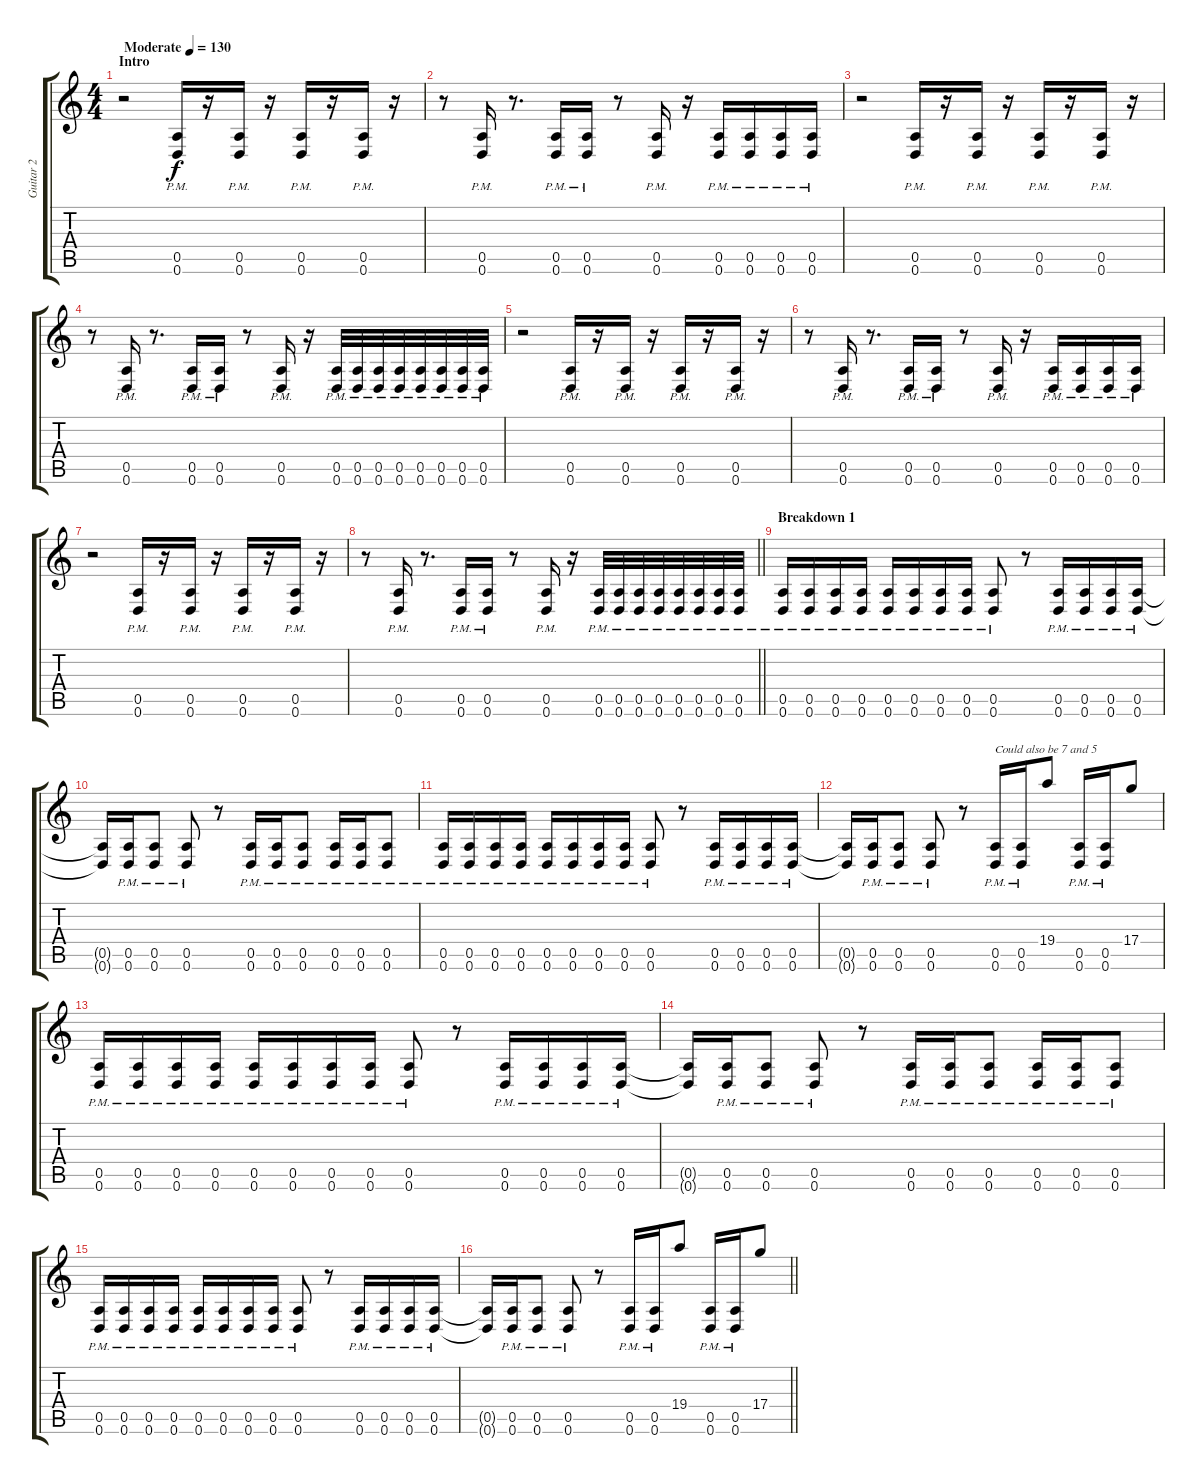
\track ("Guitar 2" "Guitar 2") {instrument distortionguitar}
\staff {score tabs}
\tuning (E4 B3 G3 D3 A2 D2) {hide}
\ts (4 4)
\section ("" "Intro")
\tempo (130 "Moderate")
\clef g2
\ks c
r.2{dy f balance 16 instrument distortionguitar} (0.5{pm} 0.6{pm}).16 r.16 (0.5{pm} 0.6{pm}).16 r.16 (0.5{pm} 0.6{pm}).16 r.16 (0.5{pm} 0.6{pm}).16 r.16 |
r.8 (0.5{pm} 0.6{pm}).16 r.8{d} (0.5{pm} 0.6{pm}).16 (0.5{pm} 0.6{pm}).16 r.8 (0.5{pm} 0.6{pm}).16 r.16 (0.5{pm} 0.6{pm}).16 (0.5{pm} 0.6{pm}).16 (0.5{pm} 0.6{pm}).16 (0.5{pm} 0.6{pm}).16 |
r.2 (0.5{pm} 0.6{pm}).16 r.16 (0.5{pm} 0.6{pm}).16 r.16 (0.5{pm} 0.6{pm}).16 r.16 (0.5{pm} 0.6{pm}).16 r.16 |
r.8 (0.5{pm} 0.6{pm}).16 r.8{d} (0.5{pm} 0.6{pm}).16 (0.5{pm} 0.6{pm}).16 r.8 (0.5{pm} 0.6{pm}).16 r.16 (0.5{pm} 0.6{pm}).32 (0.5{pm} 0.6{pm}).32 (0.5{pm} 0.6{pm}).32 (0.5{pm} 0.6{pm}).32 (0.5{pm} 0.6{pm}).32 (0.5{pm} 0.6{pm}).32 (0.5{pm} 0.6{pm}).32 (0.5{pm} 0.6{pm}).32 |
r.2 (0.5{pm} 0.6{pm}).16 r.16 (0.5{pm} 0.6{pm}).16 r.16 (0.5{pm} 0.6{pm}).16 r.16 (0.5{pm} 0.6{pm}).16 r.16 |
r.8 (0.5{pm} 0.6{pm}).16 r.8{d} (0.5{pm} 0.6{pm}).16 (0.5{pm} 0.6{pm}).16 r.8 (0.5{pm} 0.6{pm}).16 r.16 (0.5{pm} 0.6{pm}).16 (0.5{pm} 0.6{pm}).16 (0.5{pm} 0.6{pm}).16 (0.5{pm} 0.6{pm}).16 |
r.2 (0.5{pm} 0.6{pm}).16 r.16 (0.5{pm} 0.6{pm}).16 r.16 (0.5{pm} 0.6{pm}).16 r.16 (0.5{pm} 0.6{pm}).16 r.16 |
\barLineRight lightlight
r.8 (0.5{pm} 0.6{pm}).16 r.8{d} (0.5{pm} 0.6{pm}).16 (0.5{pm} 0.6{pm}).16 r.8 (0.5{pm} 0.6{pm}).16 r.16 (0.5{pm} 0.6{pm}).32 (0.5{pm} 0.6{pm}).32 (0.5{pm} 0.6{pm}).32 (0.5{pm} 0.6{pm}).32 (0.5{pm} 0.6{pm}).32 (0.5{pm} 0.6{pm}).32 (0.5{pm} 0.6{pm}).32 (0.5{pm} 0.6{pm}).32 |
\section ("" "Breakdown 1")
(0.5{pm} 0.6{pm}).16{balance 8} (0.5{pm} 0.6{pm}).16 (0.5{pm} 0.6{pm}).16 (0.5{pm} 0.6{pm}).16 (0.5{pm} 0.6{pm}).16 (0.5{pm} 0.6{pm}).16 (0.5{pm} 0.6{pm}).16 (0.5{pm} 0.6{pm}).16 (0.5{pm} 0.6{pm}).8 r.8 (0.5{pm} 0.6{pm}).16 (0.5{pm} 0.6{pm}).16 (0.5{pm} 0.6{pm}).16 (0.5{pm} 0.6{pm}).16 |
(0.5{t} 0.6{t}).16 (0.5{pm} 0.6{pm}).16 (0.5{pm} 0.6{pm}).8 (0.5{pm} 0.6{pm}).8 r.8 (0.5{pm} 0.6{pm}).16 (0.5{pm} 0.6{pm}).16 (0.5{pm} 0.6{pm}).8 (0.5{pm} 0.6{pm}).16 (0.5{pm} 0.6{pm}).16 (0.5{pm} 0.6{pm}).8 |
(0.5{pm} 0.6{pm}).16 (0.5{pm} 0.6{pm}).16 (0.5{pm} 0.6{pm}).16 (0.5{pm} 0.6{pm}).16 (0.5{pm} 0.6{pm}).16 (0.5{pm} 0.6{pm}).16 (0.5{pm} 0.6{pm}).16 (0.5{pm} 0.6{pm}).16 (0.5{pm} 0.6{pm}).8 r.8 (0.5{pm} 0.6{pm}).16 (0.5{pm} 0.6{pm}).16 (0.5{pm} 0.6{pm}).16 (0.5{pm} 0.6{pm}).16 |
(0.5{t} 0.6{t}).16 (0.5{pm} 0.6{pm}).16 (0.5{pm} 0.6{pm}).8 (0.5{pm} 0.6{pm}).8 r.8 (0.5{pm} 0.6{pm}).16{txt "Could also be 7 and 5"} (0.5{pm} 0.6{pm}).16 19.4.8 (0.5{pm} 0.6{pm}).16 (0.5{pm} 0.6{pm}).16 17.4.8 |
(0.5{pm} 0.6{pm}).16 (0.5{pm} 0.6{pm}).16 (0.5{pm} 0.6{pm}).16 (0.5{pm} 0.6{pm}).16 (0.5{pm} 0.6{pm}).16 (0.5{pm} 0.6{pm}).16 (0.5{pm} 0.6{pm}).16 (0.5{pm} 0.6{pm}).16 (0.5{pm} 0.6{pm}).8 r.8 (0.5{pm} 0.6{pm}).16 (0.5{pm} 0.6{pm}).16 (0.5{pm} 0.6{pm}).16 (0.5{pm} 0.6{pm}).16 |
(0.5{t} 0.6{t}).16 (0.5{pm} 0.6{pm}).16 (0.5{pm} 0.6{pm}).8 (0.5{pm} 0.6{pm}).8 r.8 (0.5{pm} 0.6{pm}).16 (0.5{pm} 0.6{pm}).16 (0.5{pm} 0.6{pm}).8 (0.5{pm} 0.6{pm}).16 (0.5{pm} 0.6{pm}).16 (0.5{pm} 0.6{pm}).8 |
(0.5{pm} 0.6{pm}).16 (0.5{pm} 0.6{pm}).16 (0.5{pm} 0.6{pm}).16 (0.5{pm} 0.6{pm}).16 (0.5{pm} 0.6{pm}).16 (0.5{pm} 0.6{pm}).16 (0.5{pm} 0.6{pm}).16 (0.5{pm} 0.6{pm}).16 (0.5{pm} 0.6{pm}).8 r.8 (0.5{pm} 0.6{pm}).16 (0.5{pm} 0.6{pm}).16 (0.5{pm} 0.6{pm}).16 (0.5{pm} 0.6{pm}).16 |
\barLineRight lightlight
(0.5{t} 0.6{t}).16 (0.5{pm} 0.6{pm}).16 (0.5{pm} 0.6{pm}).8 (0.5{pm} 0.6{pm}).8 r.8 (0.5{pm} 0.6{pm}).16 (0.5{pm} 0.6{pm}).16 19.4.8 (0.5{pm} 0.6{pm}).16 (0.5{pm} 0.6{pm}).16 17.4.8
